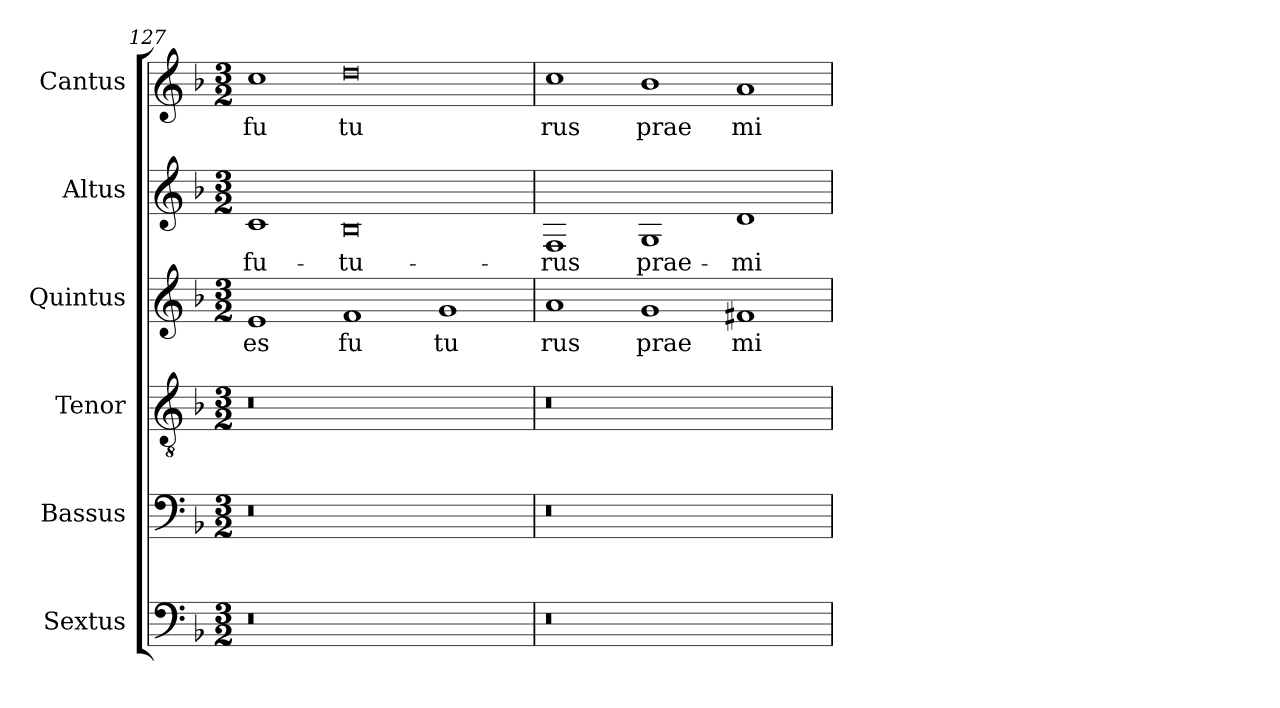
**kern	**kern	**kern	**kern	**text	**kern	**text	**kern	**text
*part6	*part5	*part4	*part3	*part3	*part2	*part2	*part1	*part1
*staff6	*staff5	*staff4	*staff3	*staff3	*staff2	*staff2	*staff1	*staff1
*I"Sextus	*I"Bassus	*I"Tenor	*I"Quintus	*	*I"Altus	*	*I"Cantus	*
*I'Sextus	*I'Bassus	*I'Tenor	*I'Quintus	*	*I'Altus	*	*I'Cantus	*
*clefF4	*clefF4	*clefGv2	*clefG2	*	*clefG2	*	*clefG2	*
*k[b-]	*k[b-]	*k[b-]	*k[b-]	*	*k[b-]	*	*k[b-]	*
*F:	*F:	*F:	*F:	*	*F:	*	*F:	*
*M3/2	*M3/2	*M3/2	*M3/2	*	*M3/2	*	*M3/2	*
=127	=127	=127	=127	=127	=127	=127	=127	=127
!	!	!	!	!LO:LY:b:cj	!	!LO:LY:b:cj	!	!LO:LY:b:cj
0.r	0.r	0.r	1e	es	1c	fu-	1cc	fu
!	!	!	!	!LO:LY:b:cj	!	!LO:LY:b:cj	!	!LO:LY:b:cj
.	.	.	1f	fu	0B-	-tu-	0dd	tu
!	!	!	!	!LO:LY:b:cj	!	!	!	!
.	.	.	1g	tu	.	.	.	.
=128	=128	=128	=128	=128	=128	=128	=128	=128
!	!	!	!	!LO:LY:b:cj	!	!LO:LY:b:cj	!	!LO:LY:b:cj
0.r	0.r	0.r	1a	rus	1F	-rus	1cc	rus
!	!	!	!	!LO:LY:b:cj	!	!LO:LY:b:cj	!	!LO:LY:b:cj
.	.	.	1g	prae	1G	prae-	1b-	prae
!	!	!	!	!LO:LY:b:cj	!	!LO:LY:b:cj	!	!LO:LY:b:cj
.	.	.	1f#X	mi	1d	-mi-	1a	mi
=	=	=	=	=	=	=	=	=
*-	*-	*-	*-	*-	*-	*-	*-	*-
